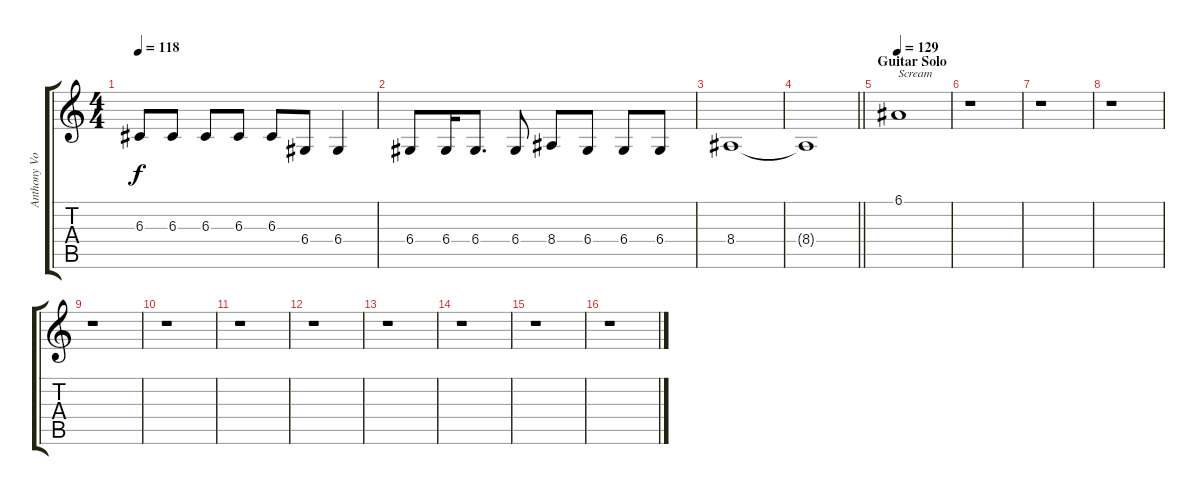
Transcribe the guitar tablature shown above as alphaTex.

\track ("Anthony Voice" "Anthony Vo") {instrument lead1square}
\staff {score tabs}
\tuning (E4 B3 G3 D3 A2 E2) {hide}
\ts (4 4)
\tempo 118
\clef g2
\ks c
6.3.8{dy f} 6.3.8 6.3.8 6.3.8 6.3.8 6.4.8 6.4.4 |
6.4.8 6.4.16 6.4.8{d} 6.4.8 8.4.8 6.4.8 6.4.8 6.4.8 |
8.4.1 |
\barLineRight lightlight
8.4{t}.1 |
\section ("" "Guitar Solo")
\tempo 129
6.1.1{txt "Scream"} |
r.1 |
r.1 |
r.1 |
r.1 |
r.1 |
r.1 |
r.1 |
r.1 |
r.1 |
r.1 |
r.1
